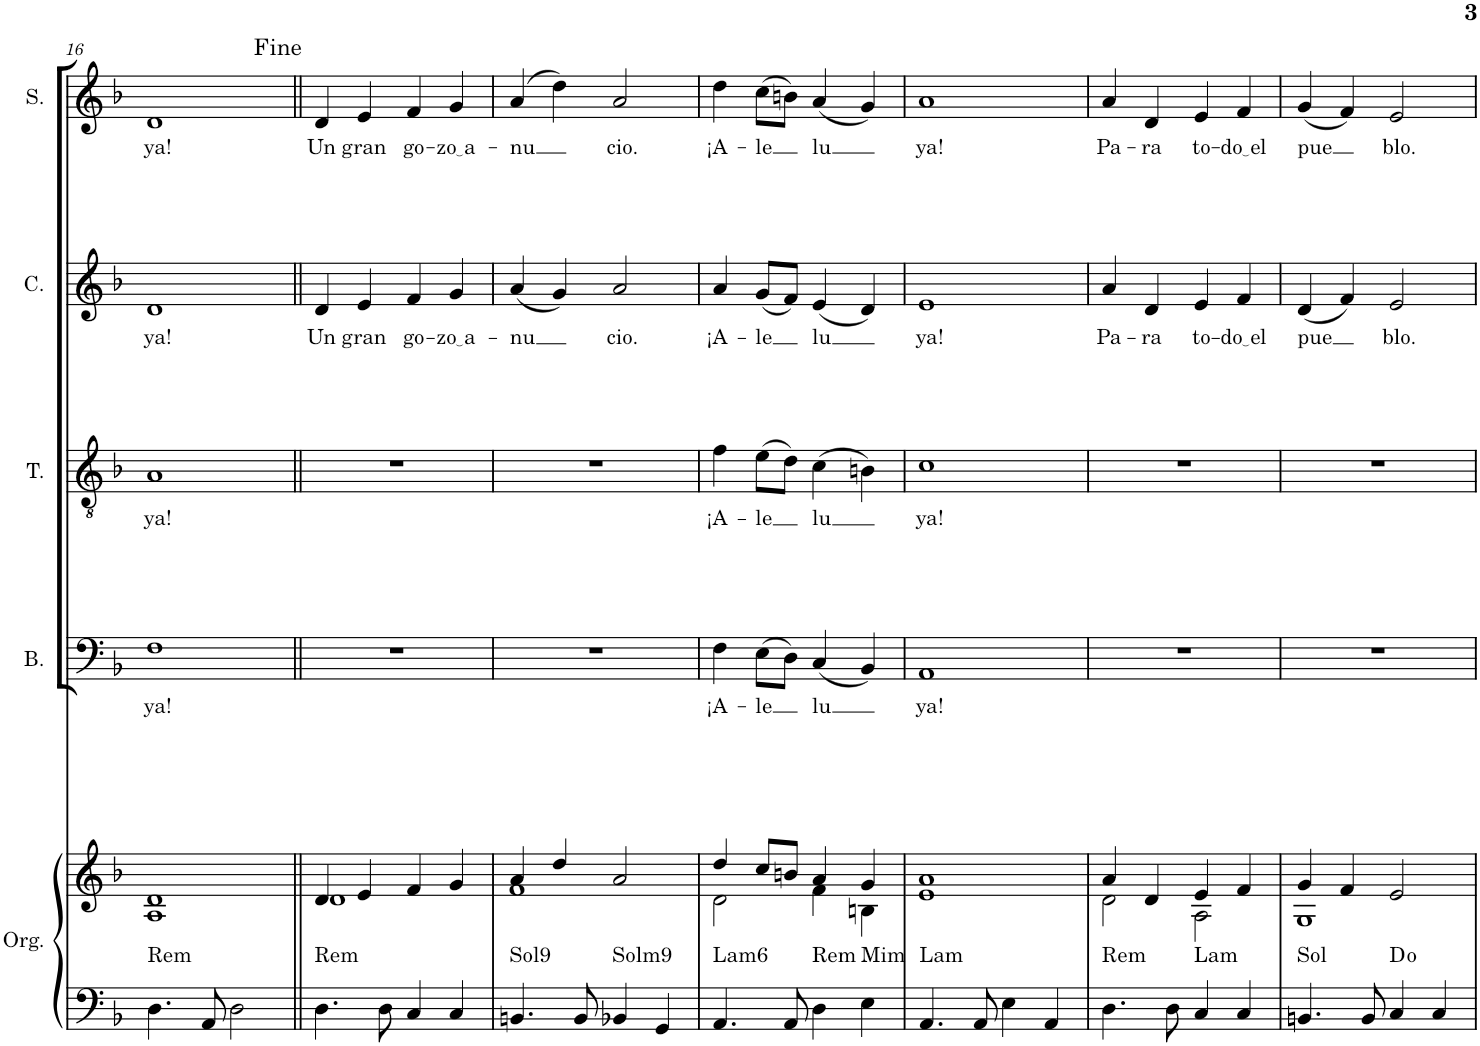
**kern	**kern	**harte	**kern	**text	**kern	**text	**kern	**text	**kern	**text
*part5	*part5	*part5	*part4	*part4	*part3	*part3	*part2	*part2	*part1	*part1
*staff6	*staff5	*	*staff4	*staff4	*staff3	*staff3	*staff2	*staff2	*staff1	*staff1
*I"Órgano	*	*	*I"Bajo	*	*I"Tenor	*	*I"Contralto	*	*I"Soprano	*
*	*	*	*I'B.	*	*I'T.	*	*I'C.	*	*I'S.	*
!!LO:PB:g=z
*clefF4	*clefG2	*	*clefF4	*	*clefGv2	*	*clefG2	*	*clefG2	*
*k[b-]	*k[b-]	*	*k[b-]	*	*k[b-]	*	*k[b-]	*	*k[b-]	*
*M2/2	*M2/2	*	*M2/2	*	*M2/2	*	*M2/2	*	*M2/2	*
*met(c|)	*met(c|)	*	*met(c|)	*	*met(c|)	*	*met(c|)	*	*met(c|)	*
=16	=16	=16	=16	=16	=16	=16	=16	=16	=16	=16
*	*^	*	*	*	*	*	*	*	*	*
!	!	!	!LO:H:kt=Rem	!	!LO:LY:b	!	!LO:LY:b	!	!LO:LY:b	!	!LO:LY:b
4.D\	1d	1A	N	1F	ya!	1A	ya!	1d	ya!	1d	ya!
8AA/	.	.	.	.	.	.	.	.	.	.	.
2D\	.	.	.	.	.	.	.	.	.	.	.
=17||	=17||	=17||	=17||	=17||	=17||	=17||	=17||	=17||	=17||	=17||	=17||
!	!	!	!LO:H:kt=Rem	!	!	!	!	!	!LO:LY:b	!	!LO:LY:b
4.D\	4d/	1d	N	1r	.	1r	.	4d/	Un	4d/	Un
!	!	!	!	!	!	!	!	!	!LO:LY:b	!	!LO:LY:b
.	4e/	.	.	.	.	.	.	4e/	gran	4e/	gran
8D\	.	.	.	.	.	.	.	.	.	.	.
!	!	!	!	!	!	!	!	!	!LO:LY:b	!	!LO:LY:b
4C/	4f/	.	.	.	.	.	.	4f/	go-	4f/	go-
!	!	!	!	!	!	!	!	!	!LO:LY:b	!	!LO:LY:b
4C/	4g/	.	.	.	.	.	.	4g/	zo a	4g/	zo a
=18	=18	=18	=18	=18	=18	=18	=18	=18	=18	=18	=18
!	!	!	!LO:H:kt=Sol9	!	!	!	!	!	!LO:LY:b	!	!LO:LY:b
4.BBn/	4a/	1f	N	1r	.	1r	.	(4a/	-nu	(4a/	-nu
.	4dd/	.	.	.	.	.	.	4g/)	.	4dd\)	.
8BB/	.	.	.	.	.	.	.	.	.	.	.
!	!	!	!LO:H:kt=Solm9	!	!	!	!	!	!LO:LY:b	!	!LO:LY:b
4BB-X/	2a/	.	N	.	.	.	.	2a/	cio.	2a/	cio.
4GG/	.	.	.	.	.	.	.	.	.	.	.
=19	=19	=19	=19	=19	=19	=19	=19	=19	=19	=19	=19
!	!	!	!LO:H:kt=Lam6	!	!LO:LY:b	!	!LO:LY:b	!	!LO:LY:b	!	!LO:LY:b
4.AA/	4dd/	2d\	N	4F\	¡A-	4f\	¡A-	4a/	¡A-	4dd\	¡A-
!	!	!	!	!	!LO:LY:b	!	!LO:LY:b	!	!LO:LY:b	!	!LO:LY:b
.	8cc/L	.	.	(8E\L	-le	(8e\L	-le	(8g/L	-le	(8cc\L	-le
8AA/	8bn/J	.	.	8D\J)	.	8d\J)	.	8f/J)	.	8bn\J)	.
!	!	!	!LO:H:kt=Rem	!	!LO:LY:b	!	!LO:LY:b	!	!LO:LY:b	!	!LO:LY:b
4D\	4a/	4f\	N	(4C/	lu	(4c\	lu	(4e/	lu	(4a/	lu
!	!	!	!LO:H:kt=Mim	!	!	!	!	!	!	!	!
4E\	4g/	4Bn\	N	4BB-/)	.	4Bn\)	.	4d/)	.	4g/)	.
=20	=20	=20	=20	=20	=20	=20	=20	=20	=20	=20	=20
!	!	!	!LO:H:kt=Lam	!	!LO:LY:b	!	!LO:LY:b	!	!LO:LY:b	!	!LO:LY:b
4.AA/	1a	1e	N	1AA	ya!	1c	ya!	1e	ya!	1a	ya!
8AA/	.	.	.	.	.	.	.	.	.	.	.
4E\	.	.	.	.	.	.	.	.	.	.	.
4AA/	.	.	.	.	.	.	.	.	.	.	.
=21	=21	=21	=21	=21	=21	=21	=21	=21	=21	=21	=21
!	!	!	!LO:H:kt=Rem	!	!	!	!	!	!LO:LY:b	!	!LO:LY:b
4.D\	4a/	2d\	N	1r	.	1r	.	4a/	Pa-	4a/	Pa-
!	!	!	!	!	!	!	!	!	!LO:LY:b	!	!LO:LY:b
.	4d/	.	.	.	.	.	.	4d/	-ra	4d/	-ra
8D\	.	.	.	.	.	.	.	.	.	.	.
!	!	!	!LO:H:kt=Lam	!	!	!	!	!	!LO:LY:b	!	!LO:LY:b
4C/	4e/	2A\	N	.	.	.	.	4e/	to-	4e/	to-
!	!	!	!	!	!	!	!	!	!LO:LY:b	!	!LO:LY:b
4C/	4f/	.	.	.	.	.	.	4f/	do el	4f/	do el
=22	=22	=22	=22	=22	=22	=22	=22	=22	=22	=22	=22
!	!	!	!LO:H:kt=Sol	!	!	!	!	!	!LO:LY:b	!	!LO:LY:b
4.BBn/	4g/	1G	N	1r	.	1r	.	(4d/	pue	(4g/	pue
.	4f/	.	.	.	.	.	.	4f/)	.	4f/)	.
8BB/	.	.	.	.	.	.	.	.	.	.	.
!	!	!	!	!	!	!	!	!	!LO:LY:b	!	!LO:LY:b
4C/	2e/	.	D:dim	.	.	.	.	2e/	blo.	2e/	blo.
4C/	.	.	.	.	.	.	.	.	.	.	.
*	*v	*v	*	*	*	*	*	*	*	*	*
=	=	=	=	=	=	=	=	=	=	=
*-	*-	*-	*-	*-	*-	*-	*-	*-	*-	*-
